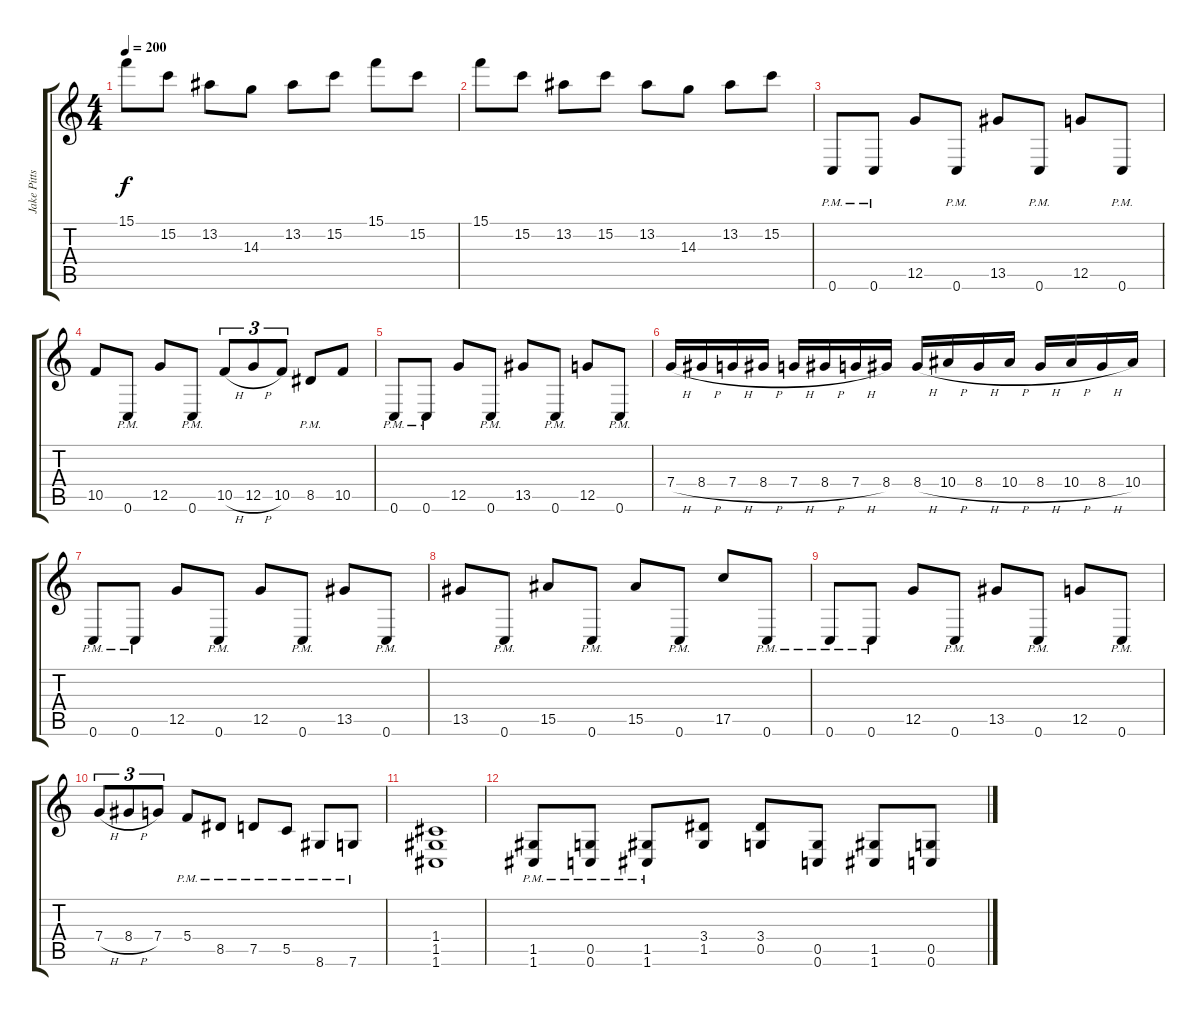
\track ("Jake Pitts" "Jake Pitts") {instrument overdrivenguitar}
\staff {score tabs}
\tuning (D4 A3 F3 C3 G2 C2) {hide}
\ts (4 4)
\tempo 200
\clef g2
\ks c
15.1.8{dy f} 15.2.8 13.2.8 14.3.8 13.2.8 15.2.8 15.1.8 15.2.8 |
15.1.8 15.2.8 13.2.8 15.2.8 13.2.8 14.3.8 13.2.8 15.2.8 |
0.6{pm}.8 0.6{pm}.8 12.5.8 0.6{pm}.8 13.5.8 0.6{pm}.8 12.5.8 0.6{pm}.8 |
10.5.8 0.6{pm}.8 12.5.8 0.6{pm}.8 10.5{h}.8{tu (3 2)} 12.5{h}.8{tu (3 2)} 10.5.8{tu (3 2)} 8.5{pm}.8 10.5.8 |
0.6{pm}.8 0.6{pm}.8 12.5.8 0.6{pm}.8 13.5.8 0.6{pm}.8 12.5.8 0.6{pm}.8 |
7.4{h}.16 8.4{h}.16 7.4{h}.16 8.4{h}.16 7.4{h}.16 8.4{h}.16 7.4{h}.16 8.4.16 8.4{h}.16 10.4{h}.16 8.4{h}.16 10.4{h}.16 8.4{h}.16 10.4{h}.16 8.4{h}.16 10.4.16 |
0.6{pm}.8 0.6{pm}.8 12.5.8 0.6{pm}.8 12.5.8 0.6{pm}.8 13.5.8 0.6{pm}.8 |
13.5.8 0.6{pm}.8 15.5.8 0.6{pm}.8 15.5.8 0.6{pm}.8 17.5.8 0.6{pm}.8 |
0.6{pm}.8 0.6{pm}.8 12.5.8 0.6{pm}.8 13.5.8 0.6{pm}.8 12.5.8 0.6{pm}.8 |
7.4{h}.8{tu (3 2)} 8.4{h}.8{tu (3 2)} 7.4.8{tu (3 2)} 5.4{pm}.8 8.5{pm}.8 7.5{pm}.8 5.5{pm}.8 8.6{pm}.8 7.6{pm}.8 |
(1.4 1.5 1.6).1 |
(1.5{pm} 1.6{pm}).8 (0.5{pm} 0.6{pm}).8 (1.5{pm} 1.6{pm}).8 (3.4 1.5).8 (3.4 0.5).8 (0.5 0.6).8 (1.5 1.6).8 (0.5 0.6).8
